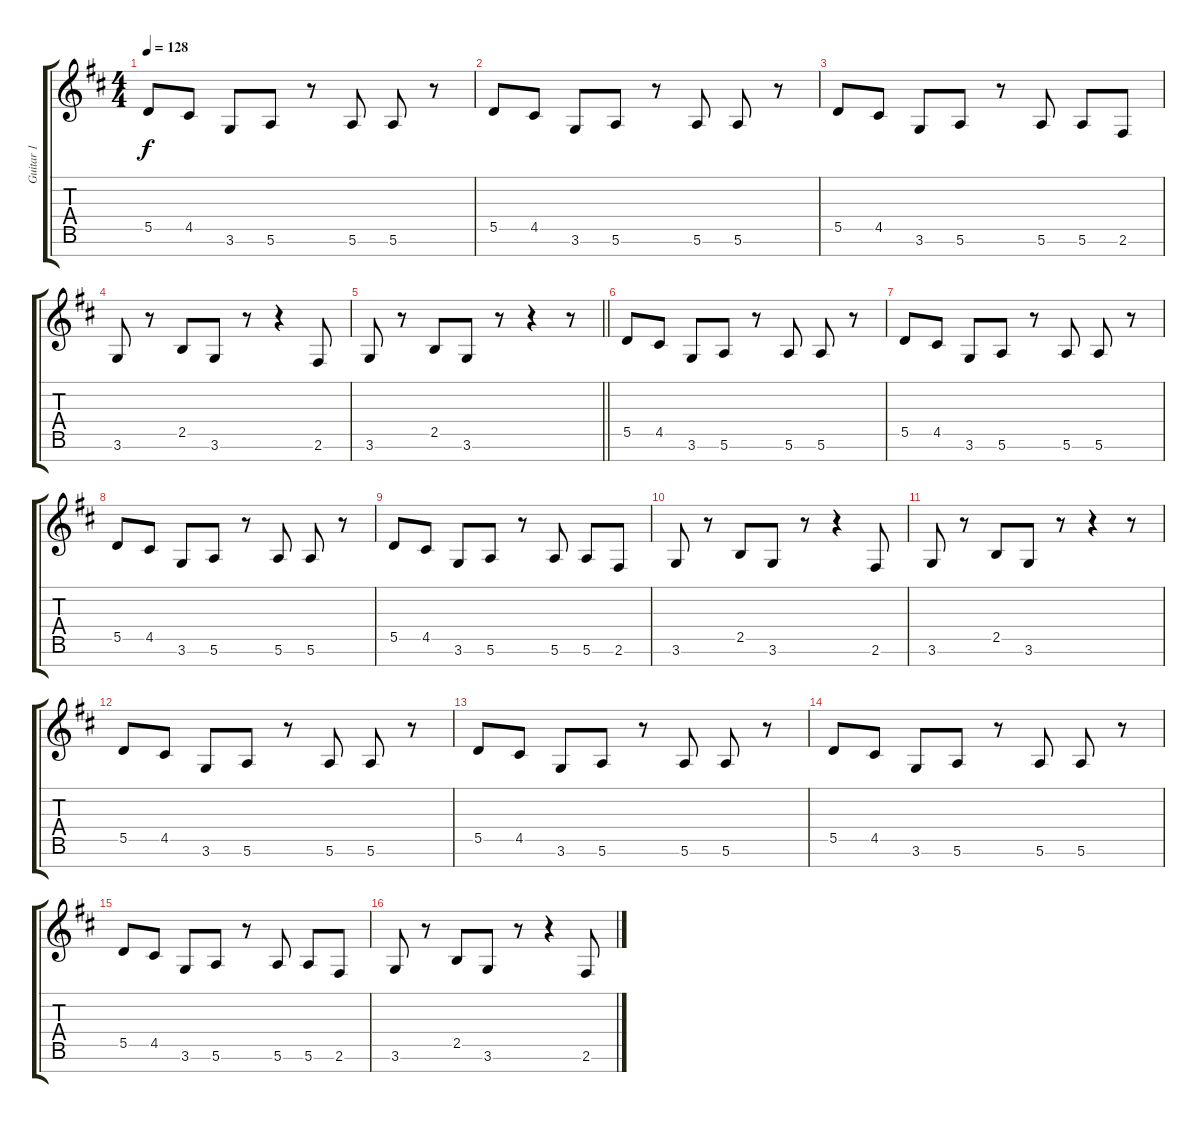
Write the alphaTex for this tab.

\track ("Guitar 1" "Guitar 1") {instrument distortionguitar}
\staff {score tabs}
\tuning (E4 B3 G3 D3 A2 E2 B1) {hide}
\ts (4 4)
\tempo 128
\clef g2
\ks d
5.5.8{dy f} 4.5.8 3.6.8 5.6.8 r.8 5.6.8 5.6.8 r.8 |
5.5.8 4.5.8 3.6.8 5.6.8 r.8 5.6.8 5.6.8 r.8 |
5.5.8 4.5.8 3.6.8 5.6.8 r.8 5.6.8 5.6.8 2.6.8 |
3.6.8 r.8 2.5.8 3.6.8 r.8 r.4 2.6.8 |
\barLineRight lightlight
3.6.8 r.8 2.5.8 3.6.8 r.8 r.4 r.8 |
5.5.8 4.5.8 3.6.8 5.6.8 r.8 5.6.8 5.6.8 r.8 |
5.5.8 4.5.8 3.6.8 5.6.8 r.8 5.6.8 5.6.8 r.8 |
5.5.8 4.5.8 3.6.8 5.6.8 r.8 5.6.8 5.6.8 r.8 |
5.5.8 4.5.8 3.6.8 5.6.8 r.8 5.6.8 5.6.8 2.6.8 |
3.6.8 r.8 2.5.8 3.6.8 r.8 r.4 2.6.8 |
3.6.8 r.8 2.5.8 3.6.8 r.8 r.4 r.8 |
5.5.8 4.5.8 3.6.8 5.6.8 r.8 5.6.8 5.6.8 r.8 |
5.5.8 4.5.8 3.6.8 5.6.8 r.8 5.6.8 5.6.8 r.8 |
5.5.8 4.5.8 3.6.8 5.6.8 r.8 5.6.8 5.6.8 r.8 |
5.5.8 4.5.8 3.6.8 5.6.8 r.8 5.6.8 5.6.8 2.6.8 |
3.6.8 r.8 2.5.8 3.6.8 r.8 r.4 2.6.8
